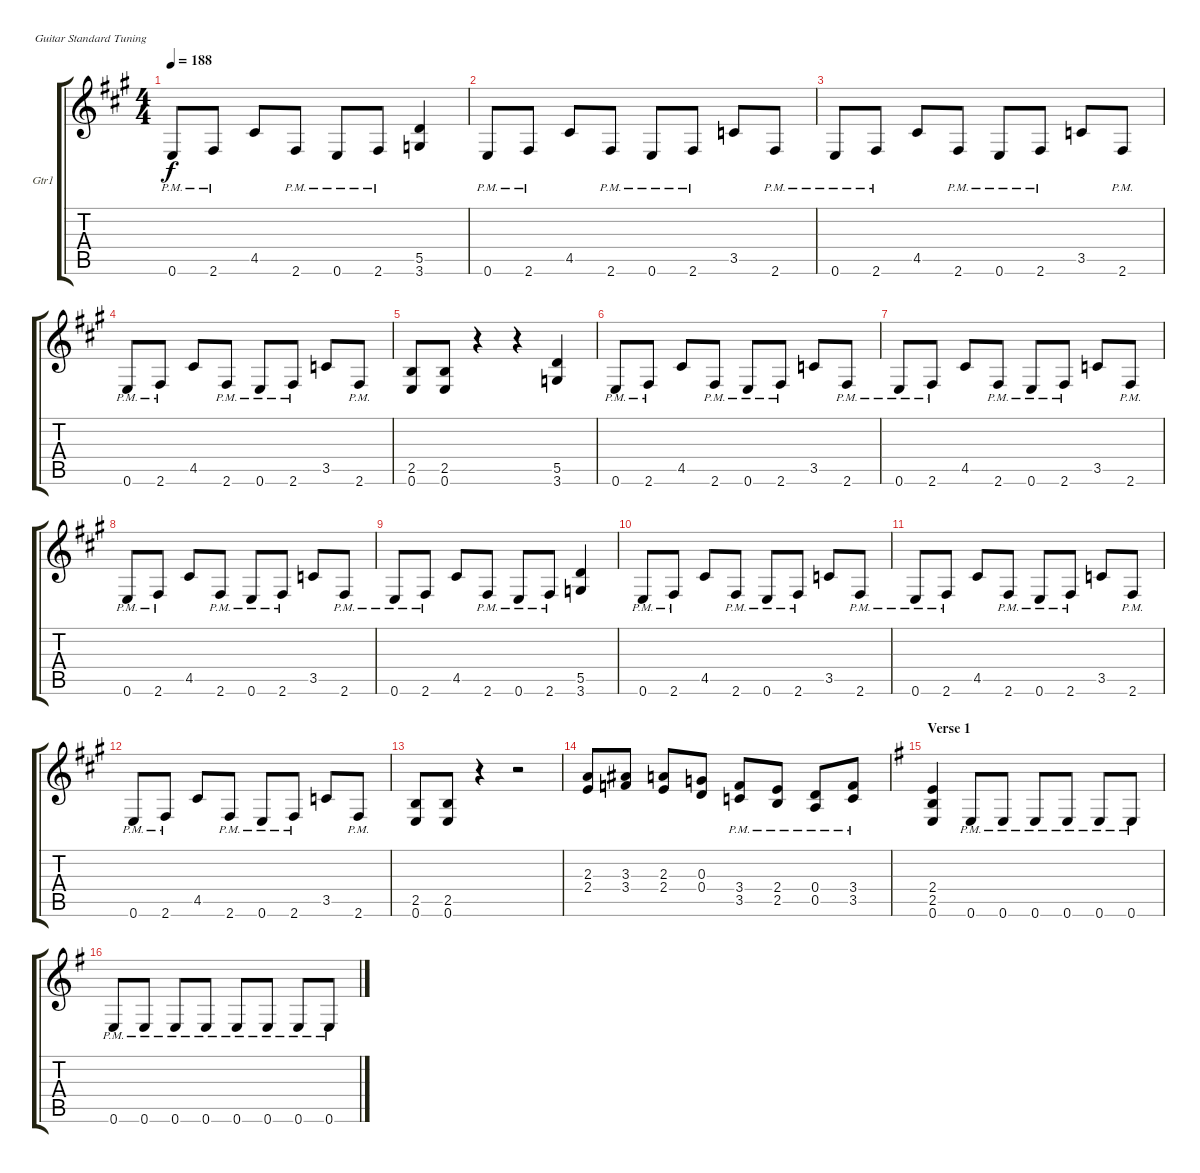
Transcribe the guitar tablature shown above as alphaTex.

\defaultSystemsLayout 4
\bracketExtendMode groupsimilarinstruments
\firstSystemTrackNameOrientation horizontal
\otherSystemsTrackNameOrientation horizontal
\track ("James" "Gtr1") {instrument distortionguitar}
\staff {score tabs}
\tuning (E4 B3 G3 D3 A2 E2)
\ts (4 4)
\tempo 188
\clef g2
\scale
0.333333
\ks f#minor
0.6{pm}.8{dy f} 2.6{pm}.8 4.5.8 2.6{pm}.8 0.6{pm}.8 2.6{pm}.8 (5.5 3.6).4 |
\scale
0.333333 0.6{pm}.8 2.6{pm}.8 4.5.8 2.6{pm}.8 0.6{pm}.8 2.6{pm}.8 3.5.8 2.6{pm}.8 |
\scale
0.333333 0.6{pm}.8 2.6{pm}.8 4.5.8 2.6{pm}.8 0.6{pm}.8 2.6{pm}.8 3.5.8 2.6{pm}.8 |
\scale
0.333333 0.6{pm}.8 2.6{pm}.8 4.5.8 2.6{pm}.8 0.6{pm}.8 2.6{pm}.8 3.5.8 2.6{pm}.8 |
\scale
0.333333 (0.6 2.5).8 (2.5 0.6).8 r.4 r.4 (3.6 5.5).4 |
\scale
0.333333 0.6{pm}.8 2.6{pm}.8 4.5.8 2.6{pm}.8 0.6{pm}.8 2.6{pm}.8 3.5.8 2.6{pm}.8 |
\scale
0.333333 0.6{pm}.8 2.6{pm}.8 4.5.8 2.6{pm}.8 0.6{pm}.8 2.6{pm}.8 3.5.8 2.6{pm}.8 |
\scale
0.333333 0.6{pm}.8 2.6{pm}.8 4.5.8 2.6{pm}.8 0.6{pm}.8 2.6{pm}.8 3.5.8 2.6{pm}.8 |
\scale
0.333333 0.6{pm}.8 2.6{pm}.8 4.5.8 2.6{pm}.8 0.6{pm}.8 2.6{pm}.8 (5.5 3.6).4 |
\scale
0.333333 0.6{pm}.8 2.6{pm}.8 4.5.8 2.6{pm}.8 0.6{pm}.8 2.6{pm}.8 3.5.8 2.6{pm}.8 |
\scale
0.333333 0.6{pm}.8 2.6{pm}.8 4.5.8 2.6{pm}.8 0.6{pm}.8 2.6{pm}.8 3.5.8 2.6{pm}.8 |
0.6{pm}.8 2.6{pm}.8 4.5.8 2.6{pm}.8 0.6{pm}.8 2.6{pm}.8 3.5.8 2.6{pm}.8 |
(0.6 2.5).8 (2.5 0.6).8 r.4 r.2 |
(2.4 2.3).8 (3.3 3.4).8 (2.4 2.3).8 (0.3 0.4).8 (3.5{pm} 3.4{pm}).8 (2.4{pm} 2.5{pm}).8 (0.5{pm} 0.4{pm}).8 (3.4{pm} 3.5{pm}).8 |
\section ("" "Verse 1")
\ks eminor
(0.6 2.5 2.4).4 0.6{pm}.8 0.6{pm}.8 0.6{pm}.8 0.6{pm}.8 0.6{pm}.8 0.6{pm}.8 |
0.6{pm}.8 0.6{pm}.8 0.6{pm}.8 0.6{pm}.8 0.6{pm}.8 0.6{pm}.8 0.6{pm}.8 0.6{pm}.8
